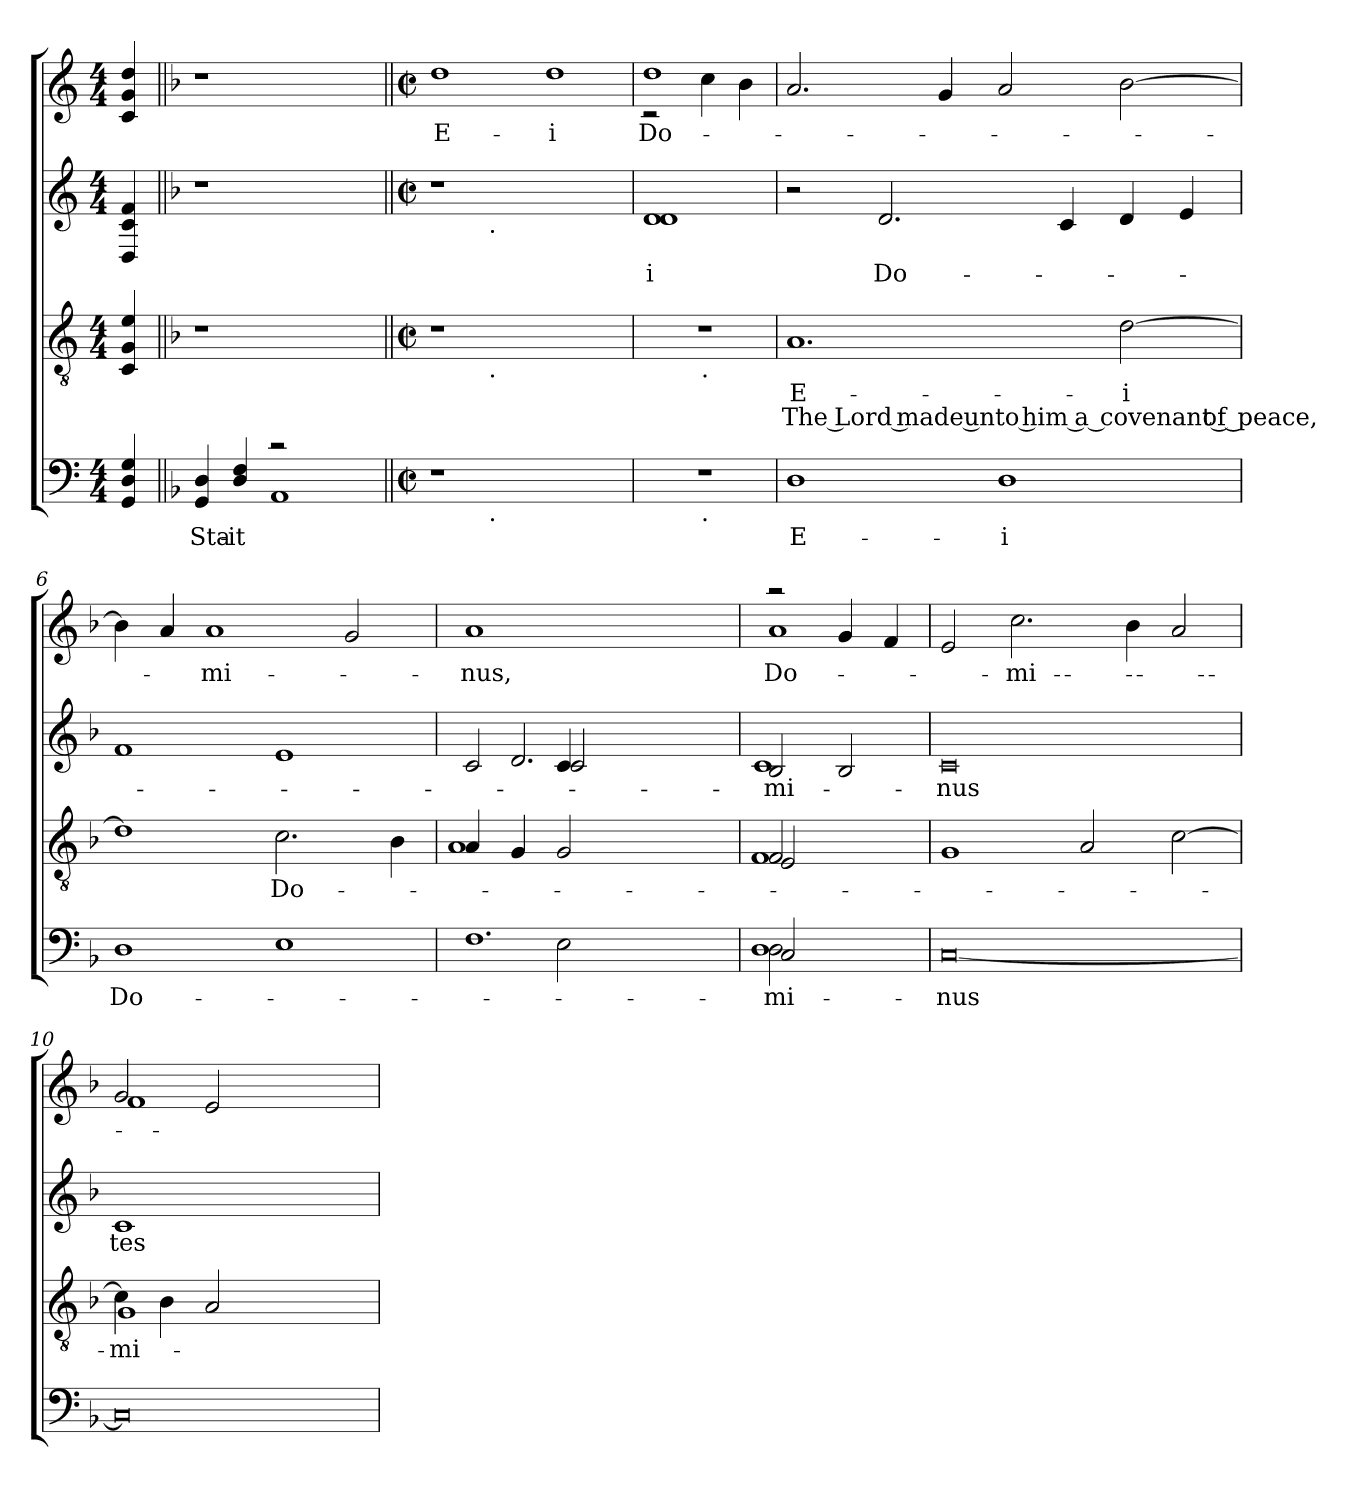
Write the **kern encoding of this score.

**kern	**text	**kern	**text	**text	**kern	**text	**kern	**text
*part4	*part4	*part3	*part3	*part3	*part2	*part2	*part1	*part1
*staff4	*staff4	*staff3	*staff3	*staff3	*staff2	*staff2	*staff1	*staff1
*clefF4	*	*clefGv2	*	*	*clefG2	*	*clefG2	*
*k[]	*	*k[]	*	*	*k[]	*	*k[]	*
*C:	*	*C:	*	*	*C:	*	*C:	*
*M4/4	*	*M4/4	*	*	*M4/4	*	*M4/4	*
=1	=1	=1	=1	=1	=1	=1	=1	=1
4GG/ 4D/ 4G/	.	4C/ 4G/ 4e/	.	.	4D/ 4c/ 4f/	.	4c/ 4g/ 4dd/	.
=2||	=2||	=2||	=2||	=2||	=2||	=2||	=2||	=2||
*k[b-]	*	*k[b-]	*	*	*k[b-]	*	*k[b-]	*
*F:	*	*F:	*	*	*F:	*	*F:	*
!LO:N:n=1:head=solid	!	!	!	!	!	!	!	!
!LO:N:n=2:head=solid	!LO:LY:b	!	!	!	!	!	!	!
*^	*	*	*	*	*	*	*	*
4GG/ 4D/	2ryy	Sta-	1r	.	.	1r	.	1r	.
!LO:N:n=1:head=solid	!	!	!	!	!	!	!	!	!
!LO:N:n=2:head=solid	!	!LO:LY:b	!	!	!	!	!	!	!
4D/ 4F/	.	-it	.	.	.	.	.	.	.
2rc	1AA	.	.	.	.	.	.	.	.
2ryy	.	.	2ryy	.	.	2ryy	.	2ryy	.
=3||	=3||	=3||	=3||	=3||	=3||	=3||	=3||	=3||	=3||
*M2/2	*	*	*M2/2	*	*	*M2/2	*	*M2/2	*
*met(c|)	*	*	*met(c|)	*	*	*met(c|)	*	*met(c|)	*
!	!	!	!	!	!	!	!	!	!LO:LY:b
*	*	*	*^	*	*	*^	*	*	*
1r	2ryy	.	1r	2ryy	.	.	1r	2ryy	.	1dd	E-
!	!	!	!	!	!	!	!	!LO:TX:b:t=.	!	!	!
!	!	!	!	!LO:TX:b:t=.	!	!	!	!	!	!	!
!	!LO:TX:b:t=.	!	!	!	!	!	!	!	!	!	!
.	1.ryy	.	.	1.ryy	.	.	.	1.ryy	.	.	.
!	!	!	!	!	!	!	!	!	!	!	!LO:LY:b:rj
1ryy	.	.	1ryy	.	.	.	1ryy	.	.	1dd	-i
=4	=4	=4	=4	=4	=4	=4	=4	=4	=4	=4	=4
!	!	!	!	!	!	!	!	!	!LO:LY:b	!	!LO:LY:b
*	*	*	*	*	*	*	*v	*v	*	*^	*
1r	2ryy	.	1r	2ryy	.	.	1d 1d	-i	1dd	2rc	Do-
!	!	!	!	!LO:TX:b:t=.	!	!	!	!	!	!	!
!	!LO:TX:b:t=.	!	!	!	!	!	!	!	!	!	!
.	2ryy	.	.	2ryy	.	.	.	.	.	4cc\	.
.	.	.	.	.	.	.	.	.	.	4b-\	.
=5	=5	=5	=5	=5	=5	=5	=5	=5	=5	=5	=5
!	!	!LO:LY:b	!	!	!LO:LY:b	!LO:LY:b	!	!	!	!	!
*v	*v	*	*	*	*	*	*	*	*v	*v	*
*	*	*v	*v	*	*	*	*	*	*
1D	E-	1.A	E-	The Lord made unto him a covenant of peace,	2r	.	2.a/	.
!	!	!	!	!	!	!LO:LY:b	!	!
.	.	.	.	.	2.d/	Do-	.	.
.	.	.	.	.	.	.	4g/	.
!	!LO:LY:b:rj	!	!	!	!	!	!	!
1D	-i	.	.	.	.	.	2a/	.
.	.	.	.	.	4c/	.	.	.
!	!	!	!LO:LY:b	!	!	!	!	!
.	.	[>2d\	-i	.	4d/	.	[>2b-\	.
.	.	.	.	.	4e/	.	.	.
=6	=6	=6	=6	=6	=6	=6	=6	=6
!	!LO:LY:b	!	!	!	!	!	!	!
1D	Do-	1d]	.	.	1f	.	4b-\]	.
.	.	.	.	.	.	.	4a/	.
!	!	!	!	!	!	!	!	!LO:LY:b
.	.	.	.	.	.	.	1a	-mi-
!	!	!	!LO:LY:b	!	!	!	!	!
1E	.	2.c\	Do-	.	1e	.	.	.
.	.	.	.	.	.	.	2g/	.
.	.	4B-\	.	.	.	.	.	.
=7	=7	=7	=7	=7	=7	=7	=7	=7
*^	*	*^	*	*	*^	*	*	*
*	*	*	*	*	*	*	*	*^	*	*	*
!	!	!	!	!	!	!	!	!	!	!	!	!LO:LY:b
1.F	2ryy	.	4A/	1A	.	.	2c/	4ryy	2ryy	.	1a	-nus,
.	.	.	4G/	.	.	.	.	2.d/	.	.	.	.
.	2E\	.	2G/	.	.	.	4c/	.	2c/	.	.	.
.	.	.	.	.	.	.	2ryy	.	.	.	.	.
.	2ryy	.	2ryy	2ryy	.	.	.	2ryy	2ryy	.	2ryy	.
.	.	.	.	.	.	.	4ryy	.	.	.	.	.
*	*	*	*v	*v	*	*	*	*	*	*	*	*
*	*	*	*	*	*	*v	*v	*v	*	*	*
!!LO:LB:g=z
=8	=8	=8	=8	=8	=8	=8	=8	=8	=8
*	*^	*	*	*	*	*	*	*	*
!	!	!	!LO:LY:b	!	!	!	!	!LO:LY:b	!	!LO:LY:b
*	*	*	*	*^	*	*	*^	*	*^	*
*	*	*	*	*	*^	*	*	*	*	*	*	*	*
2D\	2C/	1D	-mi-	2F/	2E/	1F	.	.	2B-/	1c	-mi-	2raa	1a	Do-
2ryy	2ryy	.	.	2ryy	2ryy	.	.	.	2B-/	.	.	4g/	.	.
.	.	.	.	.	.	.	.	.	.	.	.	4f/	.	.
*v	*v	*v	*	*	*	*	*	*	*v	*v	*	*v	*v	*
*	*	*v	*v	*v	*	*	*	*	*	*
=9	=9	=9	=9	=9	=9	=9	=9	=9
!	!LO:LY:b	!	!	!	!	!LO:LY:b	!	!
[<0C	-nus	1G	.	.	0c	-nus	2e/	.
!	!	!	!	!	!	!	!	!LO:LY:b
.	.	.	.	.	.	.	2.cc\	-mi-
.	.	2A/	.	.	.	.	.	.
.	.	.	.	.	.	.	4b-\	.
.	.	[>2c\	.	.	.	.	2a/	.
=10	=10	=10	=10	=10	=10	=10	=10	=10
*	*	*^	*	*	*	*	*	*
!	!	!	!	!LO:LY:b	!	!	!LO:LY:b	!	!
*	*	*	*	*	*	*	*	*^	*
0C]	.	4c\]	1G	-mi-	.	1c	tes-	2g/	1f	.
.	.	4B-\	.	.	.	.	.	.	.	.
.	.	2A/	.	.	.	.	.	2e/	.	.
.	.	1ryy	1ryy	.	.	1ryy	.	1ryy	1ryy	.
*	*	*v	*v	*	*	*	*	*v	*v	*
=	=	=	=	=	=	=	=	=
*-	*-	*-	*-	*-	*-	*-	*-	*-
